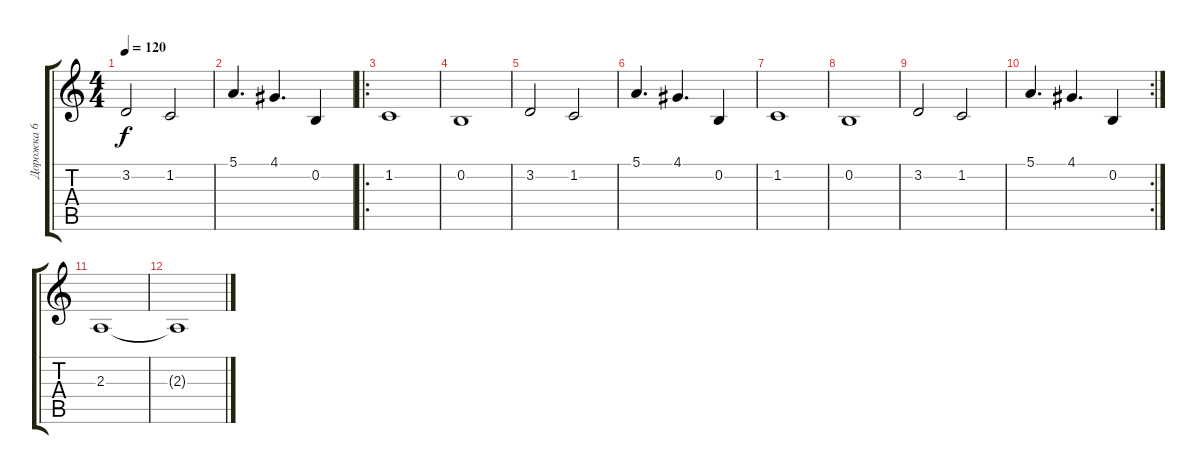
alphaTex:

\track ("Дорожка 6" "Дорожка 6") {instrument piccolo}
\staff {score tabs}
\tuning (E4 B3 G3 D3 A2 E2) {hide}
\ts (4 4)
\tempo 120
\clef g2
\ks aminor
3.2.2{dy f} 1.2.2 |
5.1.4{d} 4.1.4{d} 0.2.4 |
\ro
1.2.1 |
0.2.1 |
3.2.2 1.2.2 |
5.1.4{d} 4.1.4{d} 0.2.4 |
1.2.1 |
0.2.1 |
3.2.2 1.2.2 |
\rc 2
5.1.4{d} 4.1.4{d} 0.2.4 |
2.3.1{volume 0} |
2.3{t}.1
